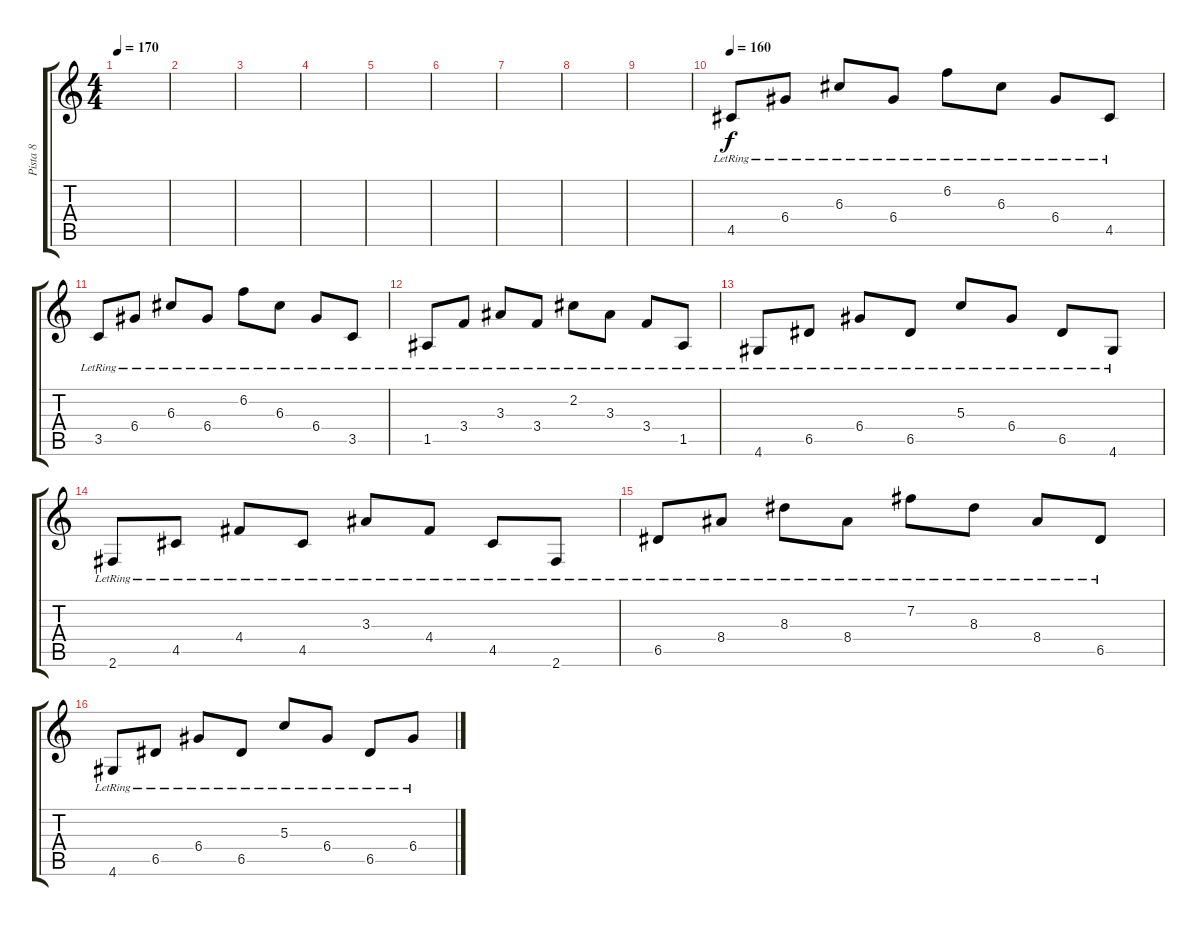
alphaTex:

\track ("Pista 8" "Pista 8") {instrument acousticguitarsteel}
\staff {score tabs}
\tuning (E4 B3 G3 D3 A2 E2) {hide}
\ts (4 4)
\tempo 170
\clef g2
\ks c
|
|
|
|
|
|
|
|
|
\tempo 160
4.5{lr}.8 6.4{lr}.8 6.3{lr}.8 6.4{lr}.8 6.2{lr}.8 6.3{lr}.8 6.4{lr}.8 4.5{lr}.8 |
3.5{lr}.8 6.4{lr}.8 6.3{lr}.8 6.4{lr}.8 6.2{lr}.8 6.3{lr}.8 6.4{lr}.8 3.5{lr}.8 |
1.5{lr}.8 3.4{lr}.8 3.3{lr}.8 3.4{lr}.8 2.2{lr}.8 3.3{lr}.8 3.4{lr}.8 1.5{lr}.8 |
4.6{lr}.8 6.5{lr}.8 6.4{lr}.8 6.5{lr}.8 5.3{lr}.8 6.4{lr}.8 6.5{lr}.8 4.6{lr}.8 |
2.6{lr}.8 4.5{lr}.8 4.4{lr}.8 4.5{lr}.8 3.3{lr}.8 4.4{lr}.8 4.5{lr}.8 2.6{lr}.8 |
6.5{lr}.8 8.4{lr}.8 8.3{lr}.8 8.4{lr}.8 7.2{lr}.8 8.3{lr}.8 8.4{lr}.8 6.5{lr}.8 |
4.6{lr}.8 6.5{lr}.8 6.4{lr}.8 6.5{lr}.8 5.3{lr}.8 6.4{lr}.8 6.5{lr}.8 6.4{lr}.8
